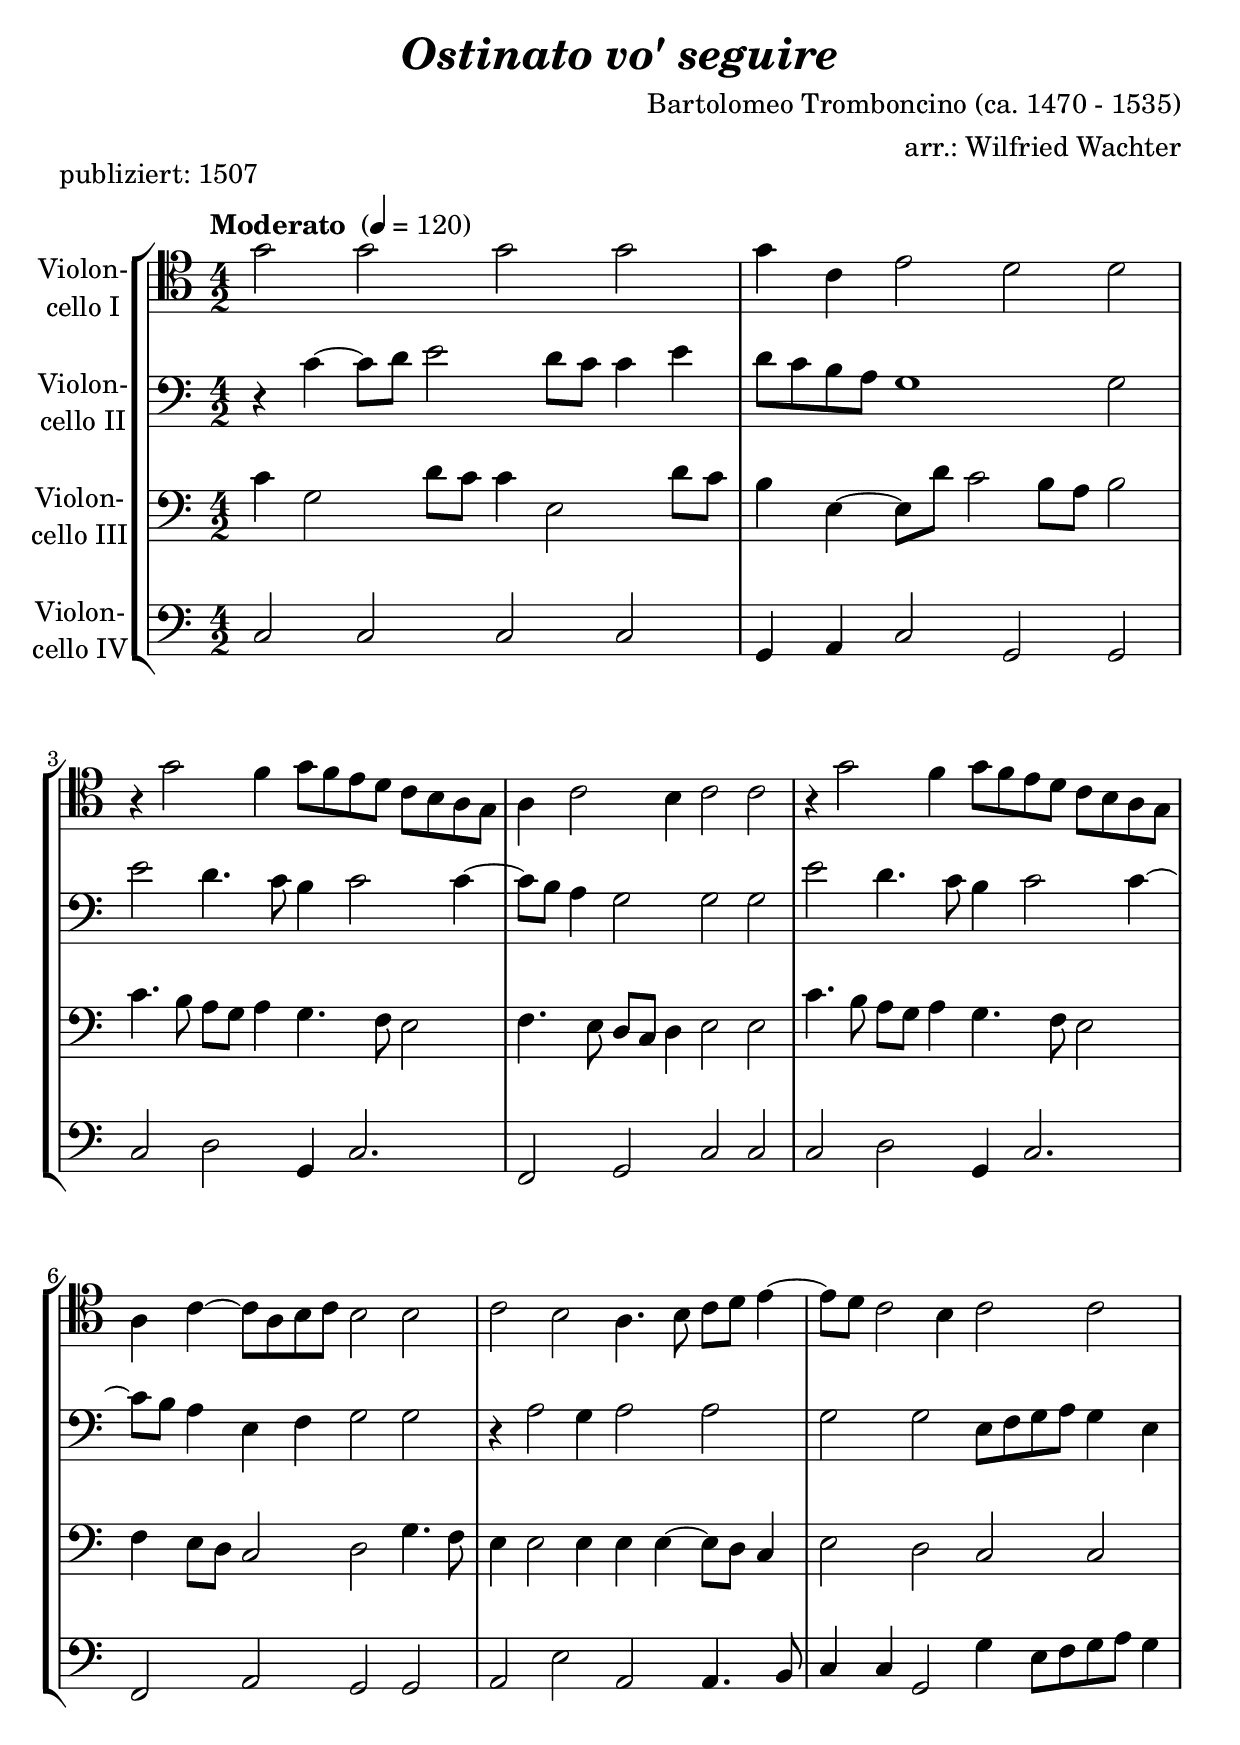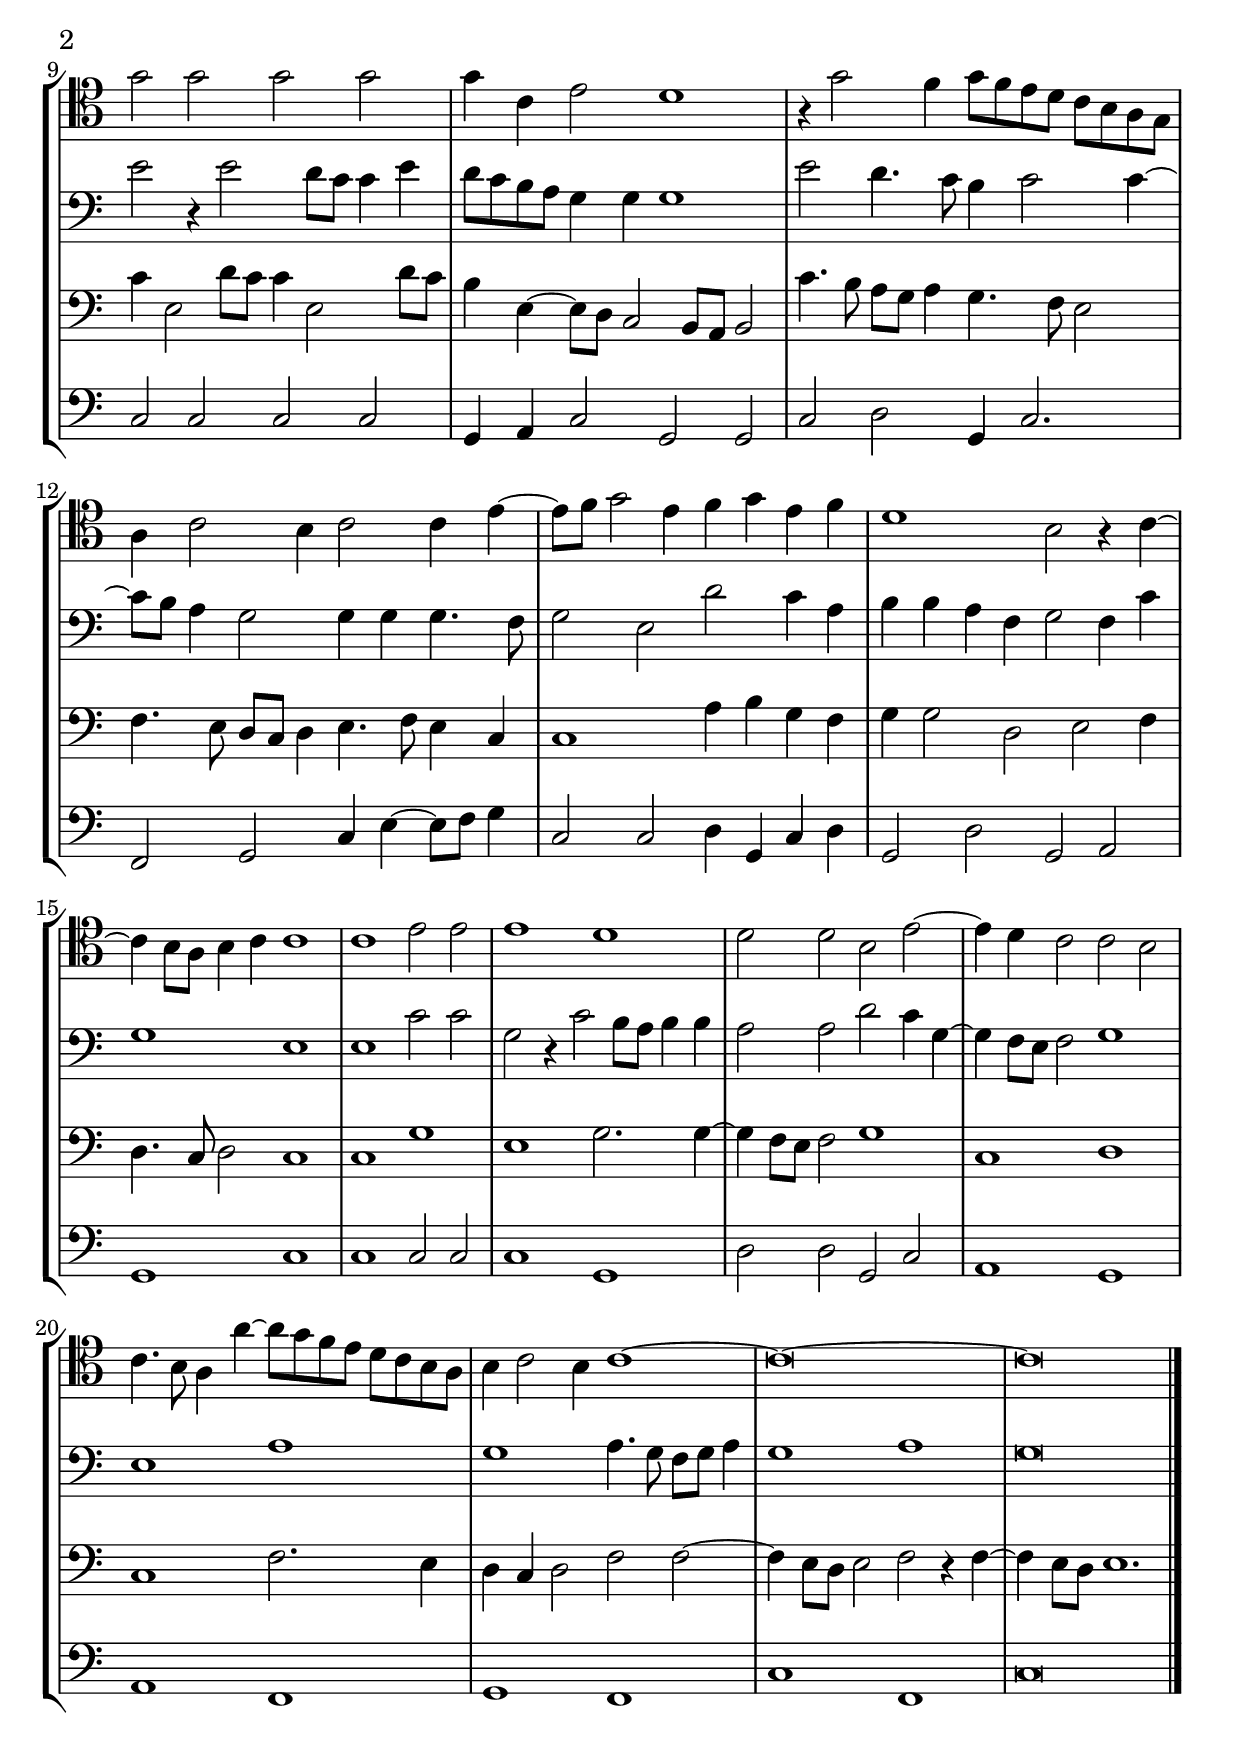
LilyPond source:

\version "2.18.2"
\include "deutsch.ly"
  
#(set-global-staff-size 24)

\header {
  title     = \markup \bold \italic "Ostinato vo' seguire"
  composer  = "Bartolomeo Tromboncino (ca. 1470 - 1535)"
  arranger  = "arr.: Wilfried Wachter"
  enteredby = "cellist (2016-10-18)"
  piece     = "publiziert: 1507"
}

voiceconsts = {
  \key c \major
  \time 4/2
  \clef "bass"
  \numericTimeSignature
  \compressFullBarRests
  % Set default beaming for all staves
%  \set Timing.beamExceptions = #'()
%  \set Timing.baseMoment     = #(ly:make-moment 1 4)
%  \set Timing.beatStructure  = #'(1 1 1)
  \tempo "Moderato " 4=120
}

%minstr = "harpsichord"
mist = "string ensemble 1"
%minstr = "accordion"
miba = "bassoon"
milo = "drawbar organ"

\include "v1.ily"
vb = \relative c' {
  \voiceconsts

  r4 c~ c8 d e2 d8 c c4 e
  d8 c h a g1 g2
  e' d4. c8 h4 c2 c4~
  c8 h a4 g2 g g
  e' d4. c8 h4 c2 c4~

  c8 h a4 e f g2 g
  r4 a2 g4 a2 a
  g g e8 f g a g4 e
  e'2 r4 e2 d8 c c4 e
  d8 c h a g4 g g1

  e'2 d4. c8 h4 c2 c4~
  c8 h a4 g2 g4 g g4. f8
  g2 e d' c4 a
  h h a f g2 f4 c'
  g1 e
  e c'2 c

  g r4 c2 h8 a h4 h
  a2 a d c4 g~
  g f8 e f2 g1
  e a
  g a4. g8 f g a4
  g1 a
  g\breve \bar "|."
}

vc = \relative c' {
  \voiceconsts

  c4 g2 d'8 c c4 e,2 d'8 c
  h4 e,~ e8 d' c2 h8 a h2
  c4. h8 a g a4 g4. f8 e2
  f4. e8 d c d4 e2 e

  c'4. h8 a g a4 g4. f8 e2
  f4 e8 d c2 d g4. f8
  e4 e2 e4 e e~ e8 d c4
  e2 d c c
  c'4 e,2 d'8 c c4 e,2 d'8 c

  h4 e,~ e8 d c2 h8 a h2
  c'4. h8 a g a4 g4. f8 e2
  f4. e8 d c d4 e4. f8 e4 c
  c1 a'4 h g f
  g g2 d e f4

  d4. c8 d2 c1
  c g'
  e g2. g4~
  g f8 e f2 g1
  c, d
  c f2. e4
  d c d2 f f~
  f4 e8 d e2 f r4 f~

  f e8 d e1. \bar "|."
}

vd = \relative c {
  \voiceconsts

  c2 c c c
  g4 a c2 g g
  c d g,4 c2.
  f,2 g c c
  c d g,4 c2.
  f,2 a g g
  a e' a, a4. h8

  c4 c g2 g'4 e8[ f g a] g4
  c,2 c c c
  g4 a c2 g g
  c d g,4 c2.
  f,2 g c4 e~ e8 f g4
  c,2 c d4 g, c d
  g,2 d' g, a

  g1 c
  c c2 c
  c1 g
  d'2 d g, c
  a1 g
  a f
  g f
  c' f,
  c'\breve \bar "|."
}


music = \new StaffGroup <<
      \new Staff {
	\set Staff.midiInstrument = \mist
	\set Staff.instrumentName = \markup \center-column { "Violon-" "cello I" }
	\transpose c c { \va }
      }

      \new Staff {
	\set Staff.midiInstrument = \mist
	\set Staff.instrumentName = \markup \center-column { "Violon-" "cello II" }
	\transpose c c { \vb }
      }

      \new Staff {
	\set Staff.midiInstrument = \miba
	\set Staff.instrumentName = \markup \center-column { "Violon-" "cello III" }
	\transpose c c { \vc }
      }

      \new Staff {
	\set Staff.midiInstrument = \milo
	\set Staff.instrumentName = \markup \center-column { "Violon-" "cello IV" }
	\transpose c c { \vd }
      }
>>

\book {
  \score {
    \music
    \layout {}
  }

  \score {
    \unfoldRepeats \music

    \midi {
      \context {
        \Score
      }
    }
  }
}
